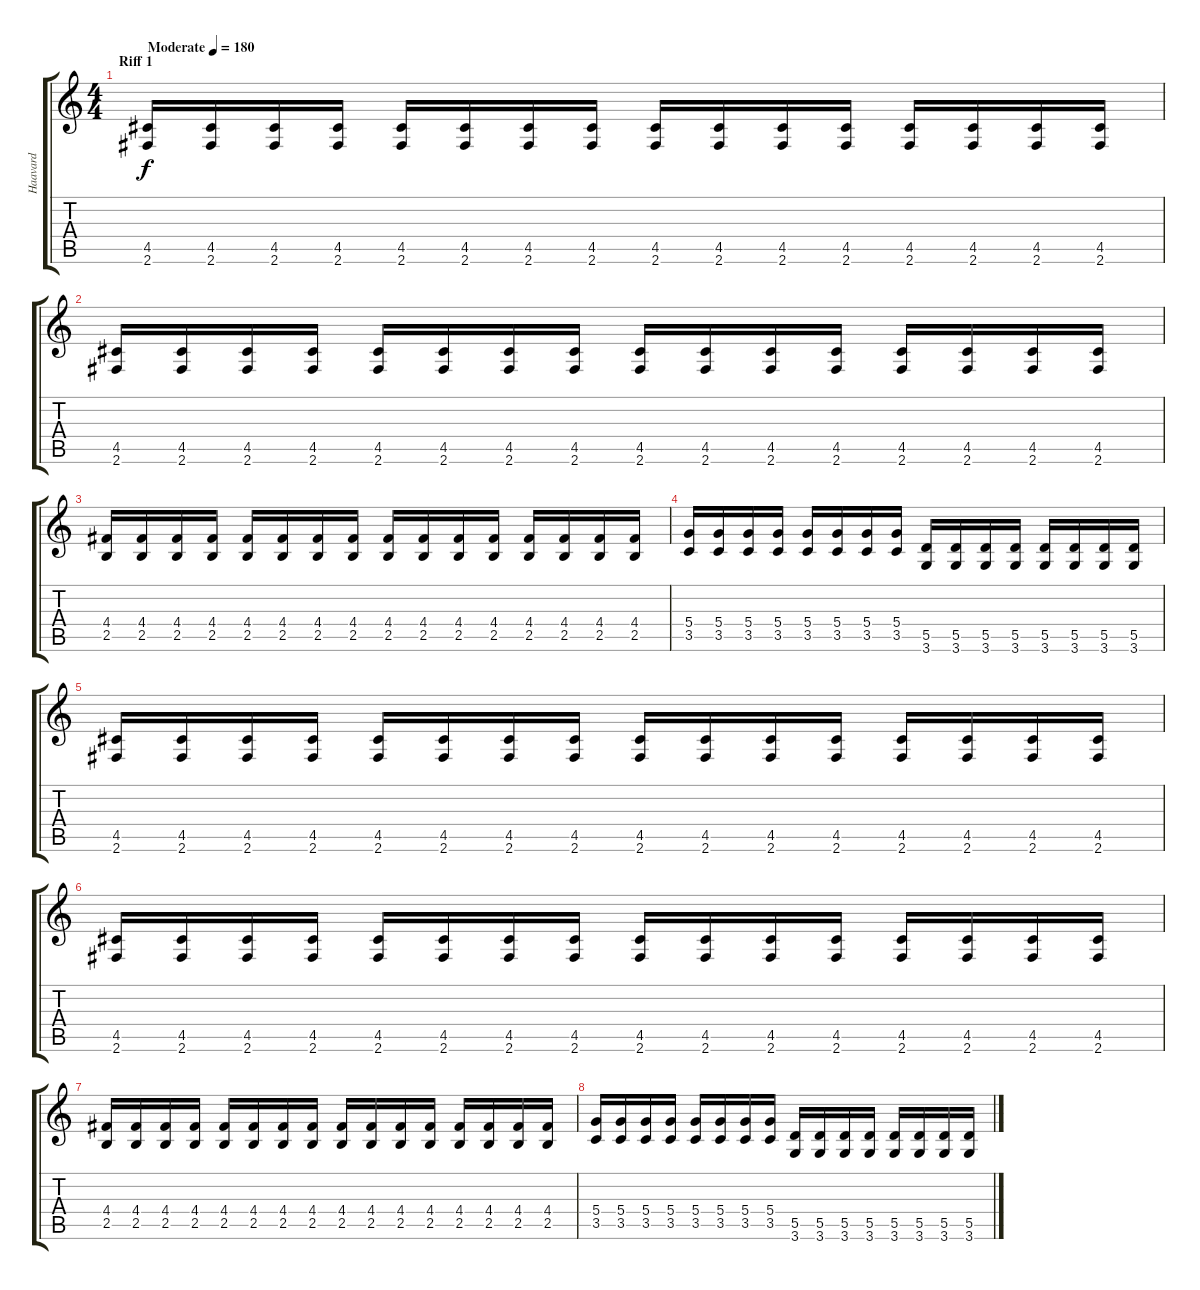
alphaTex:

\track ("Haavard" "Haavard") {instrument distortionguitar}
\staff {score tabs}
\tuning (E4 B3 G3 D3 A2 E2) {hide}
\ts (4 4)
\section ("" "Riff 1")
\tempo (180 "Moderate")
\clef g2
\ks c
(4.5 2.6).16{dy f instrument distortionguitar} (4.5 2.6).16 (4.5 2.6).16 (4.5 2.6).16 (4.5 2.6).16 (4.5 2.6).16 (4.5 2.6).16 (4.5 2.6).16 (4.5 2.6).16 (4.5 2.6).16 (4.5 2.6).16 (4.5 2.6).16 (4.5 2.6).16 (4.5 2.6).16 (4.5 2.6).16 (4.5 2.6).16 |
(4.5 2.6).16 (4.5 2.6).16 (4.5 2.6).16 (4.5 2.6).16 (4.5 2.6).16 (4.5 2.6).16 (4.5 2.6).16 (4.5 2.6).16 (4.5 2.6).16 (4.5 2.6).16 (4.5 2.6).16 (4.5 2.6).16 (4.5 2.6).16 (4.5 2.6).16 (4.5 2.6).16 (4.5 2.6).16 |
(4.4 2.5).16 (4.4 2.5).16 (4.4 2.5).16 (4.4 2.5).16 (4.4 2.5).16 (4.4 2.5).16 (4.4 2.5).16 (4.4 2.5).16 (4.4 2.5).16 (4.4 2.5).16 (4.4 2.5).16 (4.4 2.5).16 (4.4 2.5).16 (4.4 2.5).16 (4.4 2.5).16 (4.4 2.5).16 |
(5.4 3.5).16 (5.4 3.5).16 (5.4 3.5).16 (5.4 3.5).16 (5.4 3.5).16 (5.4 3.5).16 (5.4 3.5).16 (5.4 3.5).16 (5.5 3.6).16 (5.5 3.6).16 (5.5 3.6).16 (5.5 3.6).16 (5.5 3.6).16 (5.5 3.6).16 (5.5 3.6).16 (5.5 3.6).16 |
(4.5 2.6).16 (4.5 2.6).16 (4.5 2.6).16 (4.5 2.6).16 (4.5 2.6).16 (4.5 2.6).16 (4.5 2.6).16 (4.5 2.6).16 (4.5 2.6).16 (4.5 2.6).16 (4.5 2.6).16 (4.5 2.6).16 (4.5 2.6).16 (4.5 2.6).16 (4.5 2.6).16 (4.5 2.6).16 |
(4.5 2.6).16 (4.5 2.6).16 (4.5 2.6).16 (4.5 2.6).16 (4.5 2.6).16 (4.5 2.6).16 (4.5 2.6).16 (4.5 2.6).16 (4.5 2.6).16 (4.5 2.6).16 (4.5 2.6).16 (4.5 2.6).16 (4.5 2.6).16 (4.5 2.6).16 (4.5 2.6).16 (4.5 2.6).16 |
(4.4 2.5).16 (4.4 2.5).16 (4.4 2.5).16 (4.4 2.5).16 (4.4 2.5).16 (4.4 2.5).16 (4.4 2.5).16 (4.4 2.5).16 (4.4 2.5).16 (4.4 2.5).16 (4.4 2.5).16 (4.4 2.5).16 (4.4 2.5).16 (4.4 2.5).16 (4.4 2.5).16 (4.4 2.5).16 |
(5.4 3.5).16 (5.4 3.5).16 (5.4 3.5).16 (5.4 3.5).16 (5.4 3.5).16 (5.4 3.5).16 (5.4 3.5).16 (5.4 3.5).16 (5.5 3.6).16 (5.5 3.6).16 (5.5 3.6).16 (5.5 3.6).16 (5.5 3.6).16 (5.5 3.6).16 (5.5 3.6).16 (5.5 3.6).16
